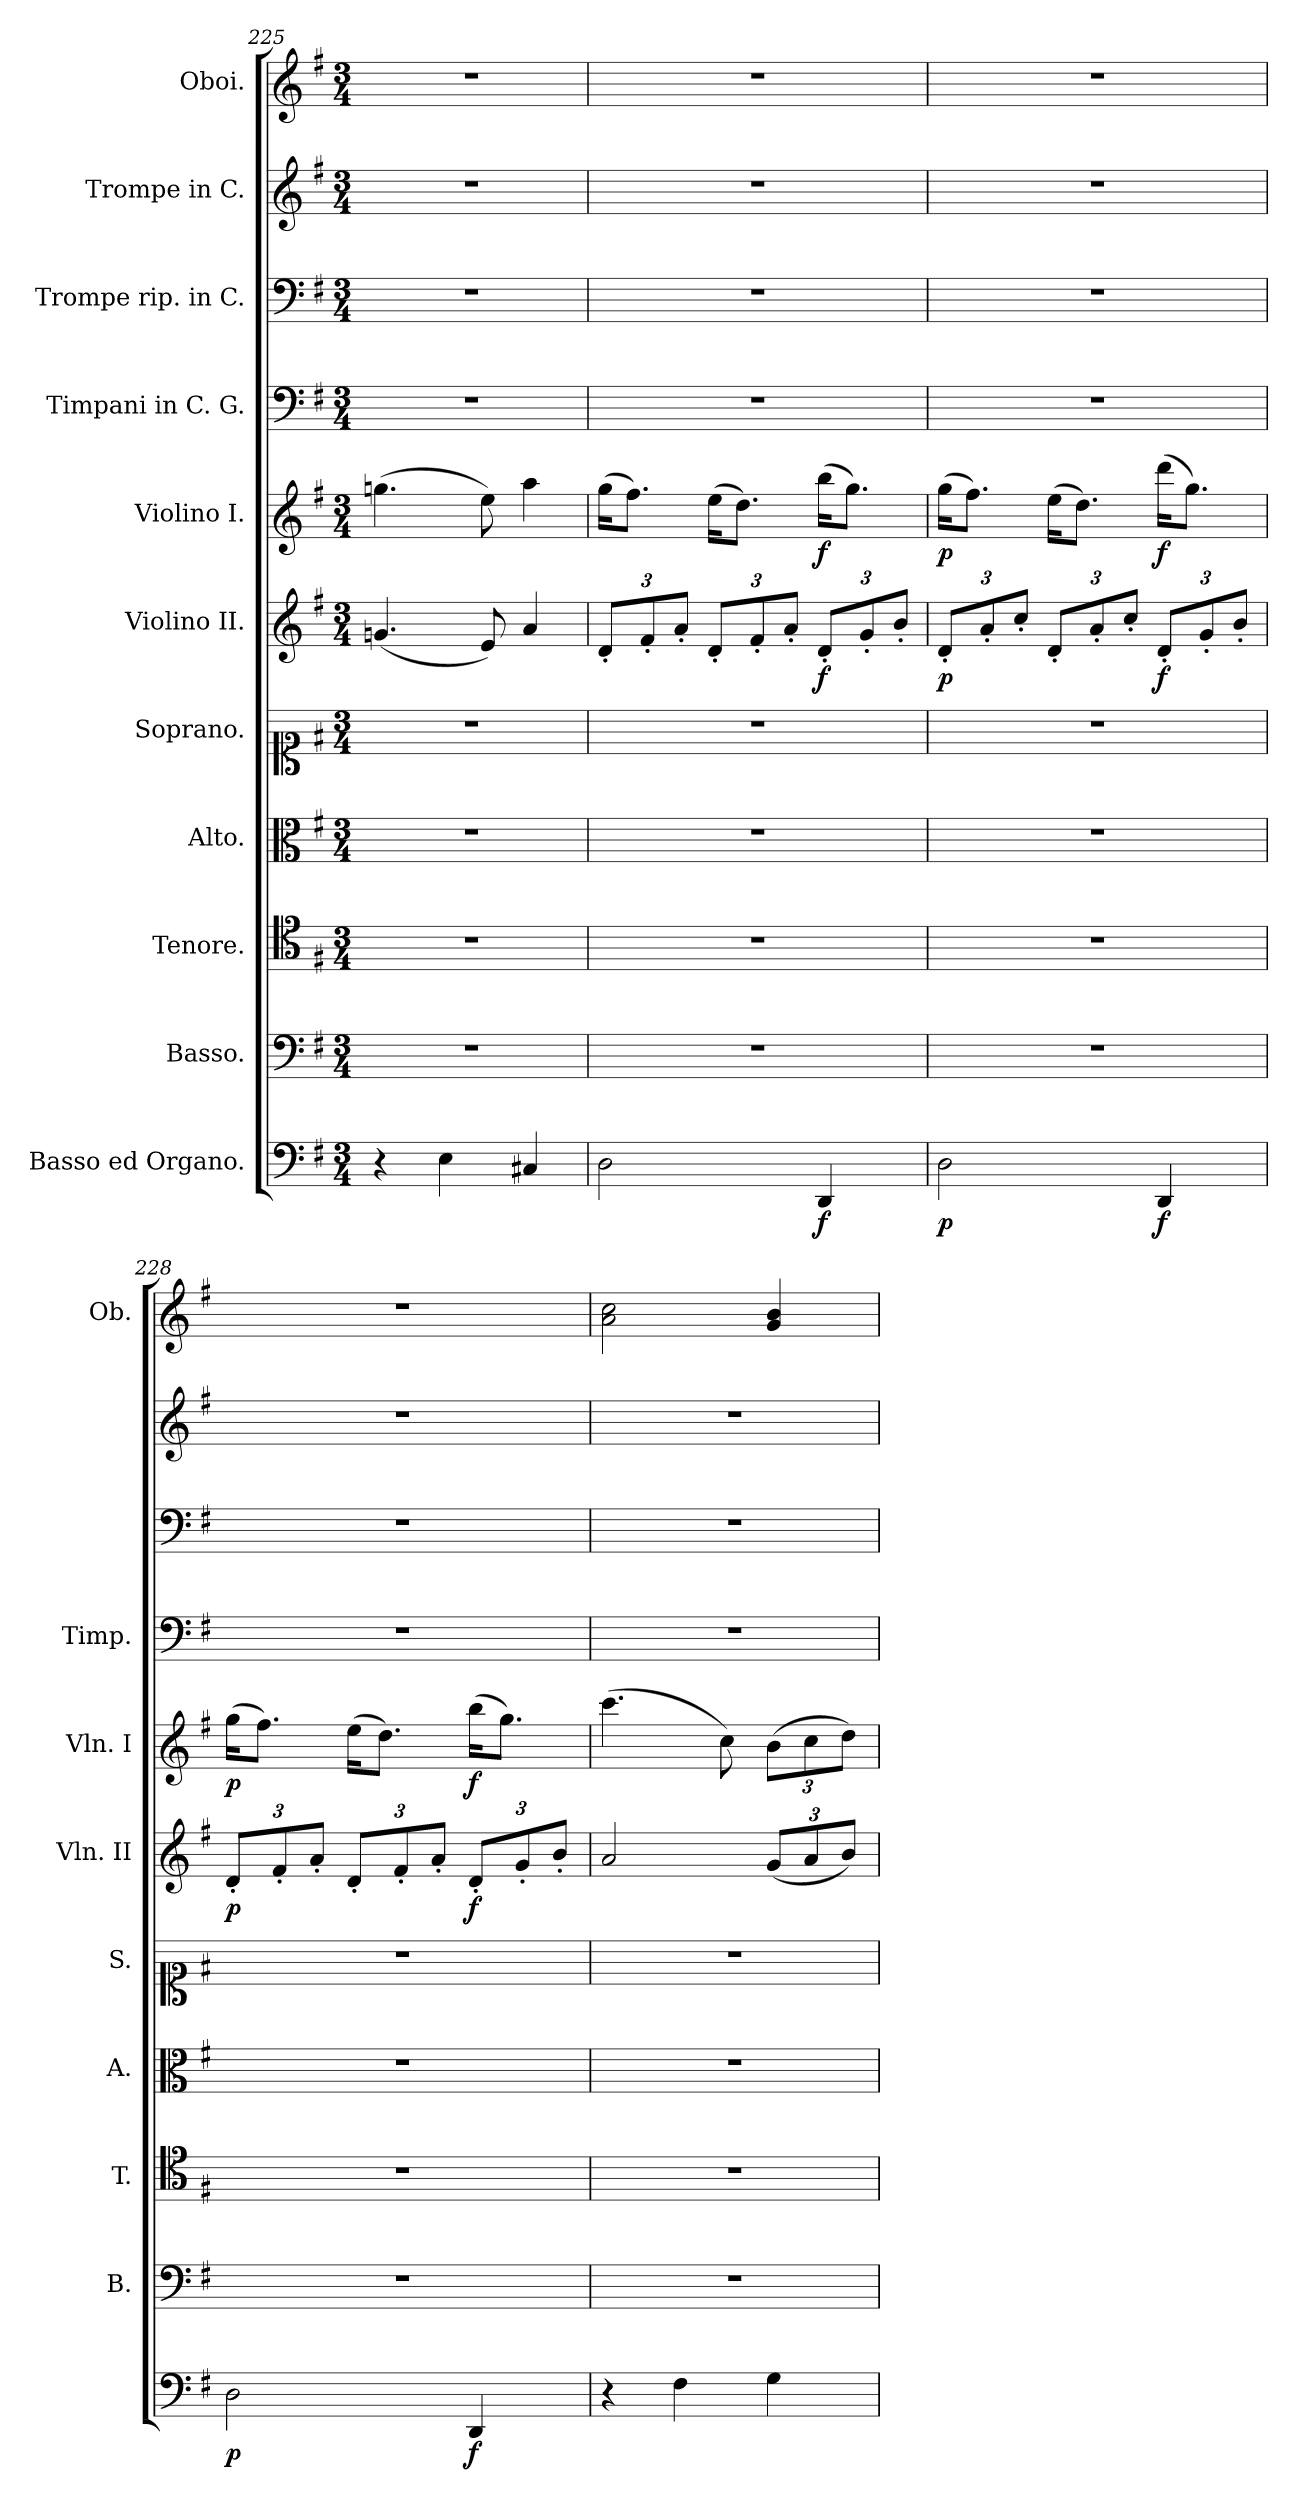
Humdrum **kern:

**kern	**dynam	**kern	**kern	**kern	**kern	**kern	**dynam	**kern	**dynam	**kern	**kern	**kern	**kern
*part11	*part11	*part10	*part9	*part8	*part7	*part6	*part6	*part5	*part5	*part4	*part3	*part2	*part1
*staff11	*staff11	*staff10	*staff9	*staff8	*staff7	*staff6	*staff6	*staff5	*staff5	*staff4	*staff3	*staff2	*staff1
*I"Basso ed  Organo.	*	*I"Basso.	*I"Tenore.	*I"Alto.	*I"Soprano.	*I"Violino II.	*	*I"Violino I.	*	*I"Timpani in C. G.	*I"Trompe rip. in C.	*I"Trompe in C.	*I"Oboi.
*	*	*I'B.	*I'T.	*I'A.	*I'S.	*I'Vln. II	*	*I'Vln. I	*	*I'Timp.	*	*	*I'Ob.
*clefF4	*	*clefF4	*clefC4	*clefC3	*clefC1	*clefG2	*	*clefG2	*	*clefF4	*clefF4	*clefG2	*clefG2
*k[f#]	*	*k[f#]	*k[f#]	*k[f#]	*k[f#]	*k[f#]	*	*k[f#]	*	*k[f#]	*k[f#]	*k[f#]	*k[f#]
*M3/4	*	*M3/4	*M3/4	*M3/4	*M3/4	*M3/4	*	*M3/4	*	*M3/4	*M3/4	*M3/4	*M3/4
=225	=225	=225	=225	=225	=225	=225	=225	=225	=225	=225	=225	=225	=225
4r	.	2.r	2.r	2.r	2.r	(<4.gn/	.	(>4.ggn\	.	2.r	2.r	2.r	2.r
4E\	.	.	.	.	.	.	.	.	.	.	.	.	.
.	.	.	.	.	.	8e/)	.	8ee\)	.	.	.	.	.
4C#X/	.	.	.	.	.	4a/	.	4aa\	.	.	.	.	.
=226	=226	=226	=226	=226	=226	=226	=226	=226	=226	=226	=226	=226	=226
*	*	*	*	*	*	*Xbrackettup	*	*	*	*	*	*	*
2D\	.	2.r	2.r	2.r	2.r	12d'/L	.	(>16gg\KL	.	2.r	2.r	2.r	2.r
.	.	.	.	.	.	.	.	8.ff#\J)	.	.	.	.	.
.	.	.	.	.	.	12f#'/	.	.	.	.	.	.	.
.	.	.	.	.	.	12a'/J	.	.	.	.	.	.	.
.	.	.	.	.	.	12d'/L	.	(>16ee\KL	.	.	.	.	.
.	.	.	.	.	.	.	.	8.dd\J)	.	.	.	.	.
.	.	.	.	.	.	12f#'/	.	.	.	.	.	.	.
.	.	.	.	.	.	12a'/J	.	.	.	.	.	.	.
!	!LO:DY:b	!	!	!	!	!	!LO:DY:b	!	!LO:DY:b	!	!	!	!
4DD/	f	.	.	.	.	12d'/L	f	(>16bb\KL	f	.	.	.	.
.	.	.	.	.	.	.	.	8.gg\J)	.	.	.	.	.
.	.	.	.	.	.	12g'/	.	.	.	.	.	.	.
.	.	.	.	.	.	12b'/J	.	.	.	.	.	.	.
=227	=227	=227	=227	=227	=227	=227	=227	=227	=227	=227	=227	=227	=227
!	!LO:DY:b	!	!	!	!	!	!LO:DY:b	!	!LO:DY:b	!	!	!	!
2D\	p	2.r	2.r	2.r	2.r	12d'/L	p	(>16gg\KL	p	2.r	2.r	2.r	2.r
.	.	.	.	.	.	.	.	8.ff#\J)	.	.	.	.	.
.	.	.	.	.	.	12a'/	.	.	.	.	.	.	.
.	.	.	.	.	.	12cc'/J	.	.	.	.	.	.	.
.	.	.	.	.	.	12d'/L	.	(>16ee\KL	.	.	.	.	.
.	.	.	.	.	.	.	.	8.dd\J)	.	.	.	.	.
.	.	.	.	.	.	12a'/	.	.	.	.	.	.	.
.	.	.	.	.	.	12cc'/J	.	.	.	.	.	.	.
!	!LO:DY:b	!	!	!	!	!	!LO:DY:b	!	!LO:DY:b	!	!	!	!
4DD/	f	.	.	.	.	12d'/L	f	(>16ddd\KL	f	.	.	.	.
.	.	.	.	.	.	.	.	8.gg\J)	.	.	.	.	.
.	.	.	.	.	.	12g'/	.	.	.	.	.	.	.
.	.	.	.	.	.	12b'/J	.	.	.	.	.	.	.
=228	=228	=228	=228	=228	=228	=228	=228	=228	=228	=228	=228	=228	=228
!	!LO:DY:b	!	!	!	!	!	!LO:DY:b	!	!LO:DY:b	!	!	!	!
2D\	p	2.r	2.r	2.r	2.r	12d'/L	p	(>16gg\KL	p	2.r	2.r	2.r	2.r
.	.	.	.	.	.	.	.	8.ff#\J)	.	.	.	.	.
.	.	.	.	.	.	12f#'/	.	.	.	.	.	.	.
.	.	.	.	.	.	12a'/J	.	.	.	.	.	.	.
.	.	.	.	.	.	12d'/L	.	(>16ee\KL	.	.	.	.	.
.	.	.	.	.	.	.	.	8.dd\J)	.	.	.	.	.
.	.	.	.	.	.	12f#'/	.	.	.	.	.	.	.
.	.	.	.	.	.	12a'/J	.	.	.	.	.	.	.
!	!LO:DY:b	!	!	!	!	!	!LO:DY:b	!	!LO:DY:b	!	!	!	!
4DD/	f	.	.	.	.	12d'/L	f	(>16bb\KL	f	.	.	.	.
.	.	.	.	.	.	.	.	8.gg\J)	.	.	.	.	.
.	.	.	.	.	.	12g'/	.	.	.	.	.	.	.
.	.	.	.	.	.	12b'/J	.	.	.	.	.	.	.
=229	=229	=229	=229	=229	=229	=229	=229	=229	=229	=229	=229	=229	=229
4r	.	2.r	2.r	2.r	2.r	2a/	.	(>4.ccc\	.	2.r	2.r	2.r	2a\ 2cc\
4F#\	.	.	.	.	.	.	.	.	.	.	.	.	.
.	.	.	.	.	.	.	.	8cc\)	.	.	.	.	.
*	*	*	*	*	*	*	*	*Xbrackettup	*	*	*	*	*
4G\	.	.	.	.	.	(<12g/L	.	(>12b\L	.	.	.	.	4g/ 4b/
.	.	.	.	.	.	12a/	.	12cc\	.	.	.	.	.
.	.	.	.	.	.	12b/J)	.	12dd\J)	.	.	.	.	.
=	=	=	=	=	=	=	=	=	=	=	=	=	=
*-	*-	*-	*-	*-	*-	*-	*-	*-	*-	*-	*-	*-	*-
